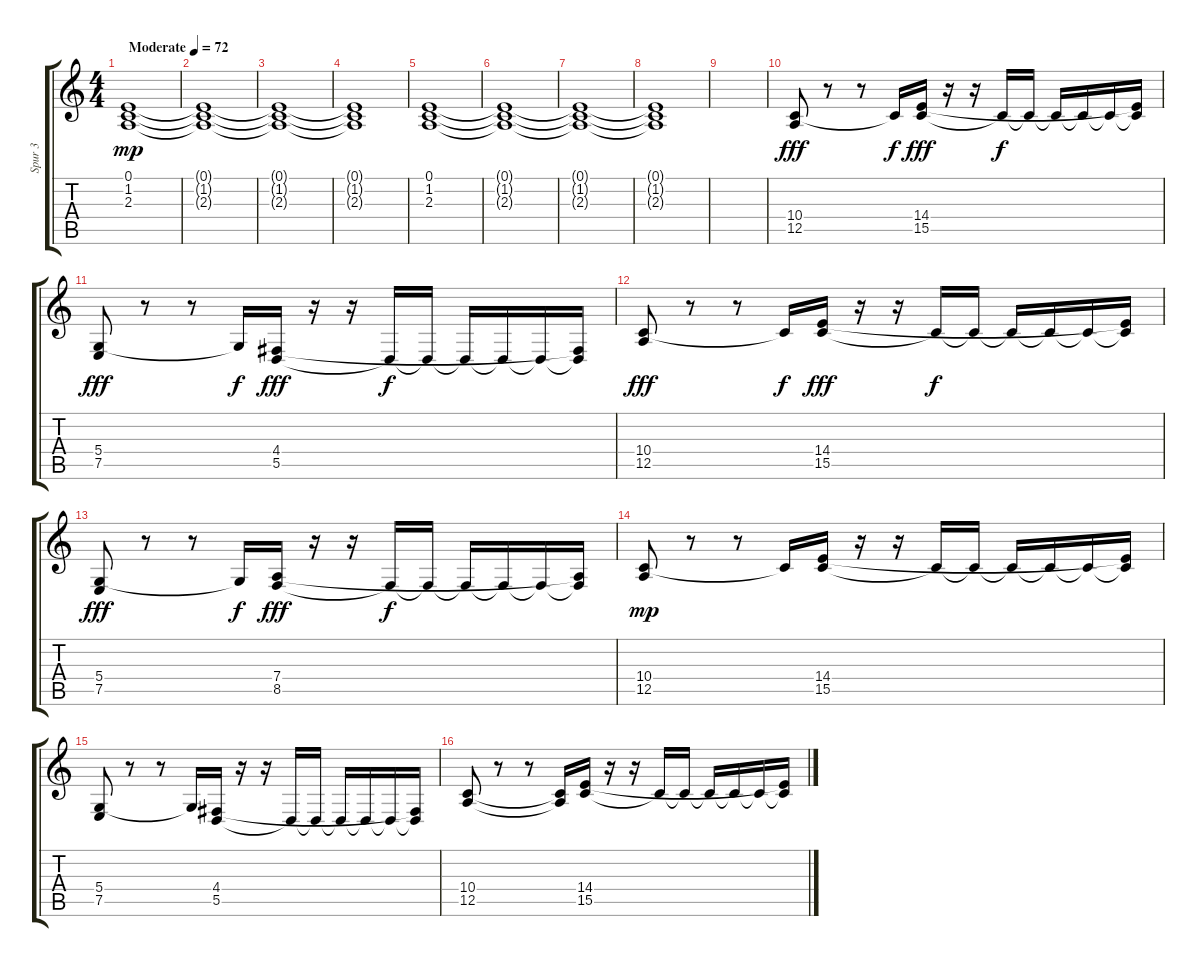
\track ("Spur 3" "Spur 3") {instrument pad6metallic}
\staff {score tabs}
\tuning (E4 B3 G3 D3 A2 E2) {hide}
\ts (4 4)
\tempo (72 "Moderate")
\clef g2
\ks c
(0.1 1.2 2.3).1{dy mp instrument pad6metallic} |
(0.1{t} 1.2{t} 2.3{t}).1 |
(0.1{t} 1.2{t} 2.3{t}).1 |
(0.1{t} 1.2{t} 2.3{t}).1 |
(0.1 1.2 2.3).1 |
(0.1{t} 1.2{t} 2.3{t}).1 |
(0.1{t} 1.2{t} 2.3{t}).1 |
(0.1{t} 1.2{t} 2.3{t}).1 |
|
(10.4 12.5).8{dy fff} r.8 r.8 10.4{t}.16{dy f} (14.4 15.5).16{dy fff} r.16 r.16 15.5{t}.16{dy f} 15.5{t}.16 15.5{t}.16 15.5{t}.16 15.5{t}.16 (14.4{t} 15.5{t}).16 |
(5.4 7.5).8{dy fff} r.8 r.8 5.4{t}.16{dy f} (4.4 5.5).16{dy fff} r.16 r.16 5.5{t}.16{dy f} 5.5{t}.16 5.5{t}.16 5.5{t}.16 5.5{t}.16 (4.4{t} 5.5{t}).16 |
(10.4 12.5).8{dy fff} r.8 r.8 10.4{t}.16{dy f} (14.4 15.5).16{dy fff} r.16 r.16 15.5{t}.16{dy f} 15.5{t}.16 15.5{t}.16 15.5{t}.16 15.5{t}.16 (14.4{t} 15.5{t}).16 |
(5.4 7.5).8{dy fff} r.8 r.8 5.4{t}.16{dy f} (7.4 8.5).16{dy fff} r.16 r.16 8.5{t}.16{dy f} 8.5{t}.16 8.5{t}.16 8.5{t}.16 8.5{t}.16 (7.4{t} 8.5{t}).16 |
(10.4 12.5).8{dy mp} r.8 r.8 10.4{t}.16 (14.4 15.5).16 r.16 r.16 15.5{t}.16 15.5{t}.16 15.5{t}.16 15.5{t}.16 15.5{t}.16 (14.4{t} 15.5{t}).16 |
(5.4 7.5).8 r.8 r.8 5.4{t}.16 (4.4 5.5).16 r.16 r.16 5.5{t}.16 5.5{t}.16 5.5{t}.16 5.5{t}.16 5.5{t}.16 (4.4{t} 5.5{t}).16 |
(10.4 12.5).8 r.8 r.8 (10.4{t} 12.5{t}).16 (14.4 15.5).16 r.16 r.16 15.5{t}.16 15.5{t}.16 15.5{t}.16 15.5{t}.16 15.5{t}.16 (14.4{t} 15.5{t}).16
